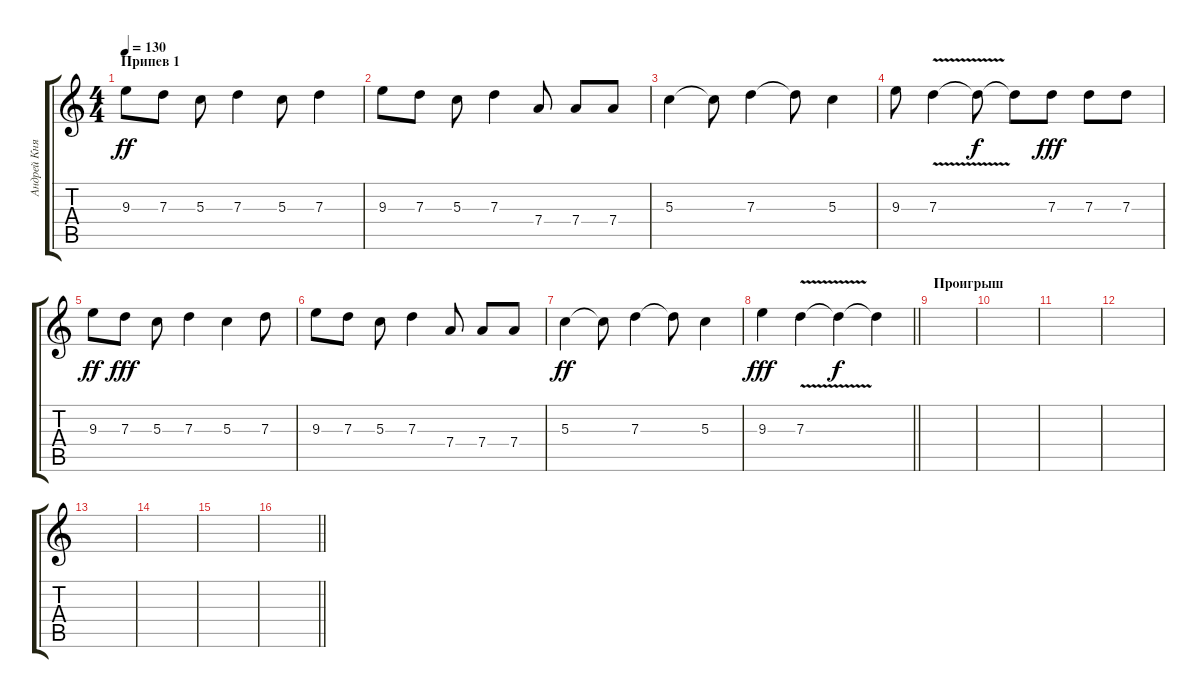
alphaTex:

\track ("Андрей Князев" "Андрей Кня") {instrument overdrivenguitar}
\staff {score tabs}
\tuning (E4 B3 G3 D3 A2 E2) {hide}
\ts (4 4)
\section ("" "Припев 1")
\tempo 130
\clef g2
\ks c
9.3.8{dy ff} 7.3.8 5.3.8 7.3.4 5.3.8 7.3.4 |
9.3.8 7.3.8 5.3.8 7.3.4 7.4.8 7.4.8 7.4.8 |
5.3.4 5.3{t}.8 7.3.4 7.3{t}.8 5.3.4 |
9.3.8 7.3{v}.4 7.3{t}.8{dy f} 7.3{t}.8 7.3.8{dy fff} 7.3.8 7.3.8 |
9.3.8{dy ff} 7.3.8{dy fff} 5.3.8 7.3.4 5.3.4 7.3.8 |
9.3.8 7.3.8 5.3.8 7.3.4 7.4.8 7.4.8 7.4.8 |
5.3.4{dy ff} 5.3{t}.8 7.3.4 7.3{t}.8 5.3.4 |
\barLineRight lightlight
9.3.4{dy fff} 7.3{v}.4 7.3{t}.4{dy f} 7.3{t}.4 |
\section ("" "Проигрыш")
|
|
|
|
|
|
|
\barLineRight lightlight
